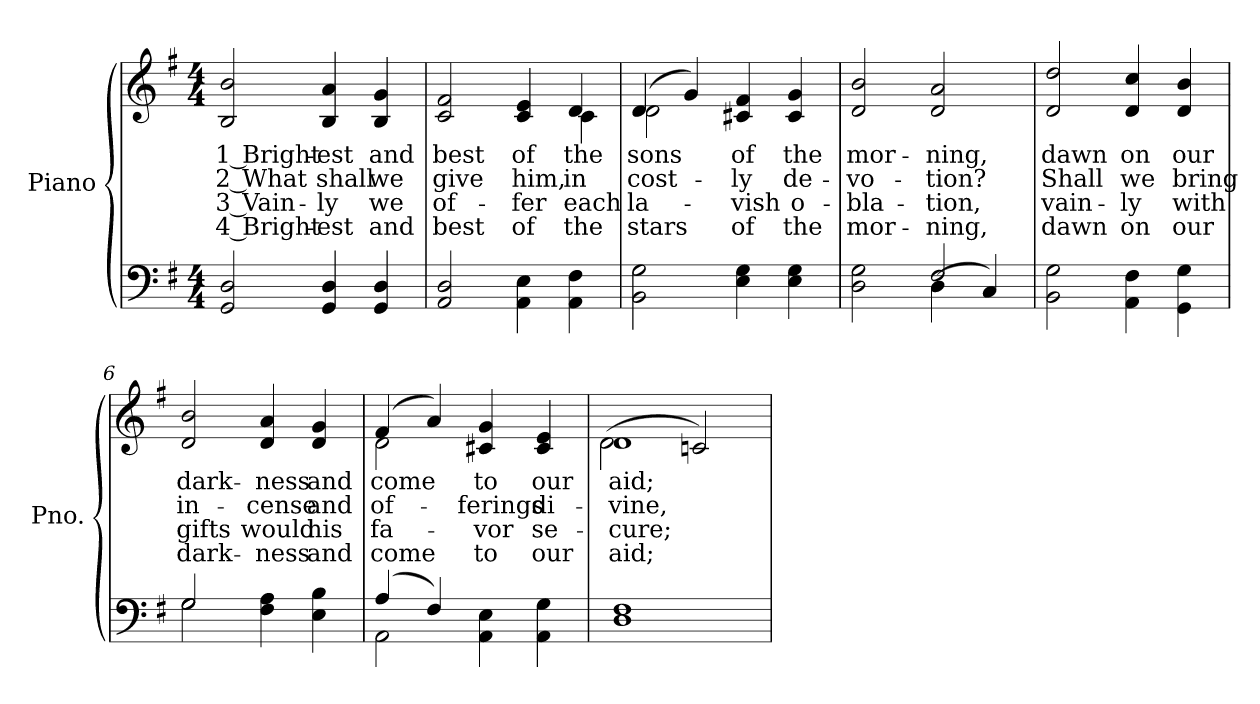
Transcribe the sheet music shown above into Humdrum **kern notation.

**kern	**kern	**text	**text	**text	**text
*part2	*part1	*part1	*part1	*part1	*part1
*staff2	*staff1	*staff1	*staff1	*staff1	*staff1
*I"Piano	*I"Piano	*	*	*	*
*I'Pno.	*I'Pno.	*	*	*	*
!!LO:PB:g=z
*clefF4	*clefG2	*	*	*	*
*k[f#]	*k[f#]	*	*	*	*
*G:	*G:	*	*	*	*
*M4/4	*M4/4	*	*	*	*
=1	=1	=1	=1	=1	=1
!	!	!LO:LY:b:color=#000000	!LO:LY:b:color=#000000	!LO:LY:b:color=#000000	!LO:LY:b:color=#000000
2GGi/ 2Di	2Bi/ 2bi	1 Bright-	2 What	3 Vain-	-4 Bright-
!	!	!LO:LY:b:color=#000000	!LO:LY:b:color=#000000	!LO:LY:b:color=#000000	!LO:LY:b:color=#000000
4GGi/ 4Di	4Bi/ 4ai	-est	shall	-ly	est
!	!	!LO:LY:b:color=#000000	!LO:LY:b:color=#000000	!LO:LY:b:color=#000000	!LO:LY:b:color=#000000
4GGi/ 4Di	4Bi/ 4gi	and	we	we	and
=2	=2	=2	=2	=2	=2
!	!	!LO:LY:b:color=#000000	!LO:LY:b:color=#000000	!LO:LY:b:color=#000000	!LO:LY:b:color=#000000
*	*^	*	*	*	*
2AAi/ 2Di	2ci/ 2f#i	2.ryy	best	give	of-	-best
!	!	!	!LO:LY:b:color=#000000	!LO:LY:b:color=#000000	!LO:LY:b:color=#000000	!LO:LY:b:color=#000000
4AAi\ 4Ei	4ci/ 4ei	.	of	him,	fer	of
!	!	!	!LO:LY:b:color=#000000	!LO:LY:b:color=#000000	!LO:LY:b:color=#000000	!LO:LY:b:color=#000000
4AAi\ 4F#i	4di/	4ci\	the	in	each	the
=3	=3	=3	=3	=3	=3	=3
!	!	!	!LO:LY:b:color=#000000	!LO:LY:b:color=#000000	!LO:LY:b:color=#000000	!LO:LY:b:color=#000000
2BBi\ 2Gi	(4di/	2di\	sons	cost-	la-	-stars
.	4gi/)	.	.	.	.	.
!	!	!	!LO:LY:b:color=#000000	!LO:LY:b:color=#000000	!LO:LY:b:color=#000000	!LO:LY:b:color=#000000
4Ei\ 4Gi	4c#Xi/ 4f#i	2ryy	of	-ly	vish	of
!	!	!	!LO:LY:b:color=#000000	!LO:LY:b:color=#000000	!LO:LY:b:color=#000000	!LO:LY:b:color=#000000
4Ei\ 4Gi	4c#i/ 4gi	.	the	de-	o-	-the
*	*v	*v	*	*	*	*
=4	=4	=4	=4	=4	=4
*^	*	*	*	*	*
!	!	!	!LO:LY:b:color=#000000	!LO:LY:b:color=#000000	!LO:LY:b:color=#000000	!LO:LY:b:color=#000000
2Di\ 2Gi	2ryy	2di/ 2bi	mor-	-vo-	bla-	-mor-
!	!	!	!LO:LY:b:color=#000000	!LO:LY:b:color=#000000	!LO:LY:b:color=#000000	!LO:LY:b:color=#000000
2F#i/	(4Di\	2di/ 2ai	-ning,	-tion?	-tion,	ning,
.	4Ci/)	.	.	.	.	.
*v	*v	*	*	*	*	*
!!LO:LB:g=z
=5	=5	=5	=5	=5	=5
*^	*	*	*	*	*
!	!	!	!LO:LY:b:color=#000000	!LO:LY:b:color=#000000	!LO:LY:b:color=#000000	!LO:LY:b:color=#000000
*v	*v	*	*	*	*	*
2BBi\ 2Gi	2di/ 2ddi	dawn	Shall	vain-	-dawn
!	!	!LO:LY:b:color=#000000	!LO:LY:b:color=#000000	!LO:LY:b:color=#000000	!LO:LY:b:color=#000000
4AAi\ 4F#i	4di/ 4cci	on	we	ly	on
!	!	!LO:LY:b:color=#000000	!LO:LY:b:color=#000000	!LO:LY:b:color=#000000	!LO:LY:b:color=#000000
4GGi\ 4Gi	4di/ 4bi	our	bring	with	our
=6	=6	=6	=6	=6	=6
*^	*	*	*	*	*
!	!	!	!LO:LY:b:color=#000000	!LO:LY:b:color=#000000	!LO:LY:b:color=#000000	!LO:LY:b:color=#000000
2Gi/	2Gi\	2di/ 2bi	dark-	in-	gifts	dark-
!	!	!	!LO:LY:b:color=#000000	!LO:LY:b:color=#000000	!LO:LY:b:color=#000000	!LO:LY:b:color=#000000
4F#i\ 4Ai	2ryy	4di/ 4ai	-ness	-cense	-would	ness
!	!	!	!LO:LY:b:color=#000000	!LO:LY:b:color=#000000	!LO:LY:b:color=#000000	!LO:LY:b:color=#000000
4Ei\ 4Bi	.	4di/ 4gi	and	and	his	and
=7	=7	=7	=7	=7	=7	=7
!	!	!	!LO:LY:b:color=#000000	!LO:LY:b:color=#000000	!LO:LY:b:color=#000000	!LO:LY:b:color=#000000
*	*	*^	*	*	*	*
(4Ai/	2AAi\	(4f#i/	2di\	come	of-	fa-	-come
4F#i/)	.	4ai/)	.	.	.	.	.
!	!	!	!	!LO:LY:b:color=#000000	!LO:LY:b:color=#000000	!LO:LY:b:color=#000000	!LO:LY:b:color=#000000
4AAi\ 4Ei	2ryy	4c#Xi/ 4gi	2ryy	to	-ferings	vor	to
!	!	!	!	!LO:LY:b:color=#000000	!LO:LY:b:color=#000000	!LO:LY:b:color=#000000	!LO:LY:b:color=#000000
4AAi\ 4Gi	.	4c#i/ 4ei	.	our	di-	se-	-our
*v	*v	*	*	*	*	*	*
=8	=8	=8	=8	=8	=8	=8
!	!	!	!LO:LY:b:color=#000000	!LO:LY:b:color=#000000	!LO:LY:b:color=#000000	!LO:LY:b:color=#000000
1Di 1F#i	1di	(2di\	aid;	-vine,	cure;	aid;
.	.	2cni/)	.	.	.	.
*	*v	*v	*	*	*	*
=	=	=	=	=	=
*-	*-	*-	*-	*-	*-
